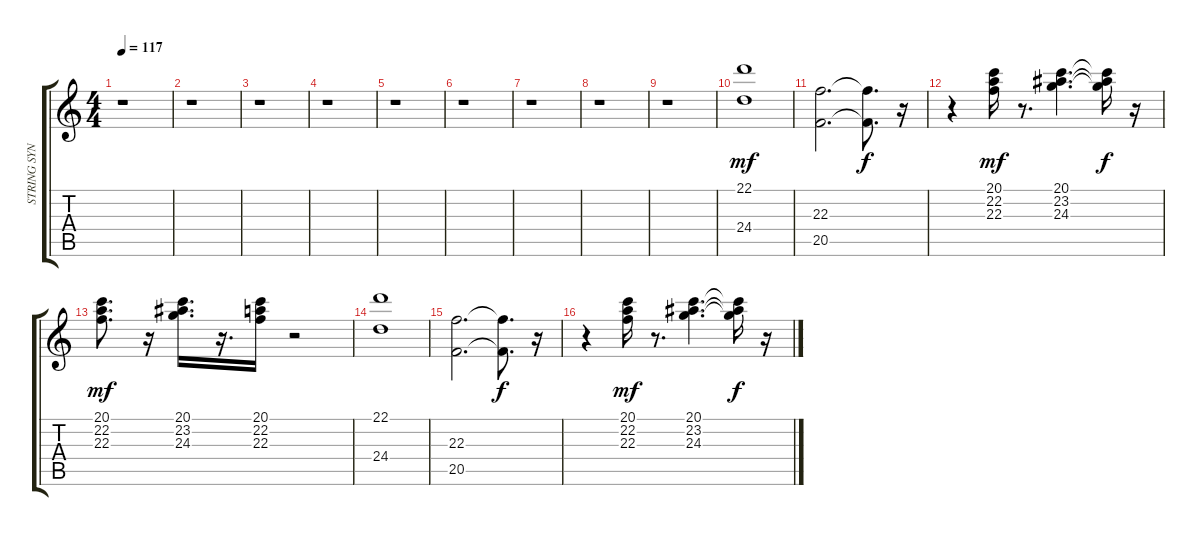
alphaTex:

\track ("STRING SYNTH" "STRING SYN") {instrument stringensemble1}
\staff {score tabs}
\tuning (E4 B3 G3 D3 A2 E2) {hide}
\ts (4 4)
\tempo 117
\clef g2
\ks c
r.1{dy mf} |
r.1 |
r.1 |
r.1 |
r.1 |
r.1 |
r.1 |
r.1 |
r.1 |
(22.1 24.4).1 |
(22.3 20.5).2{d} (22.3{t} 20.5{t}).8{d dy f} r.16 |
r.4 (20.1 22.2 22.3).16{dy mf} r.8{d} (20.1 23.2 24.3).4{d} (20.1{t} 23.2{t} 24.3{t}).16{dy f} r.16 |
(20.1 22.2 22.3).8{d dy mf} r.16 (20.1 23.2 24.3).16{d} r.16{d} (20.1 22.2 22.3).16 r.2 |
(22.1 24.4).1 |
(22.3 20.5).2{d} (22.3{t} 20.5{t}).8{d dy f} r.16 |
r.4 (20.1 22.2 22.3).16{dy mf} r.8{d} (20.1 23.2 24.3).4{d} (20.1{t} 23.2{t} 24.3{t}).16{dy f} r.16
